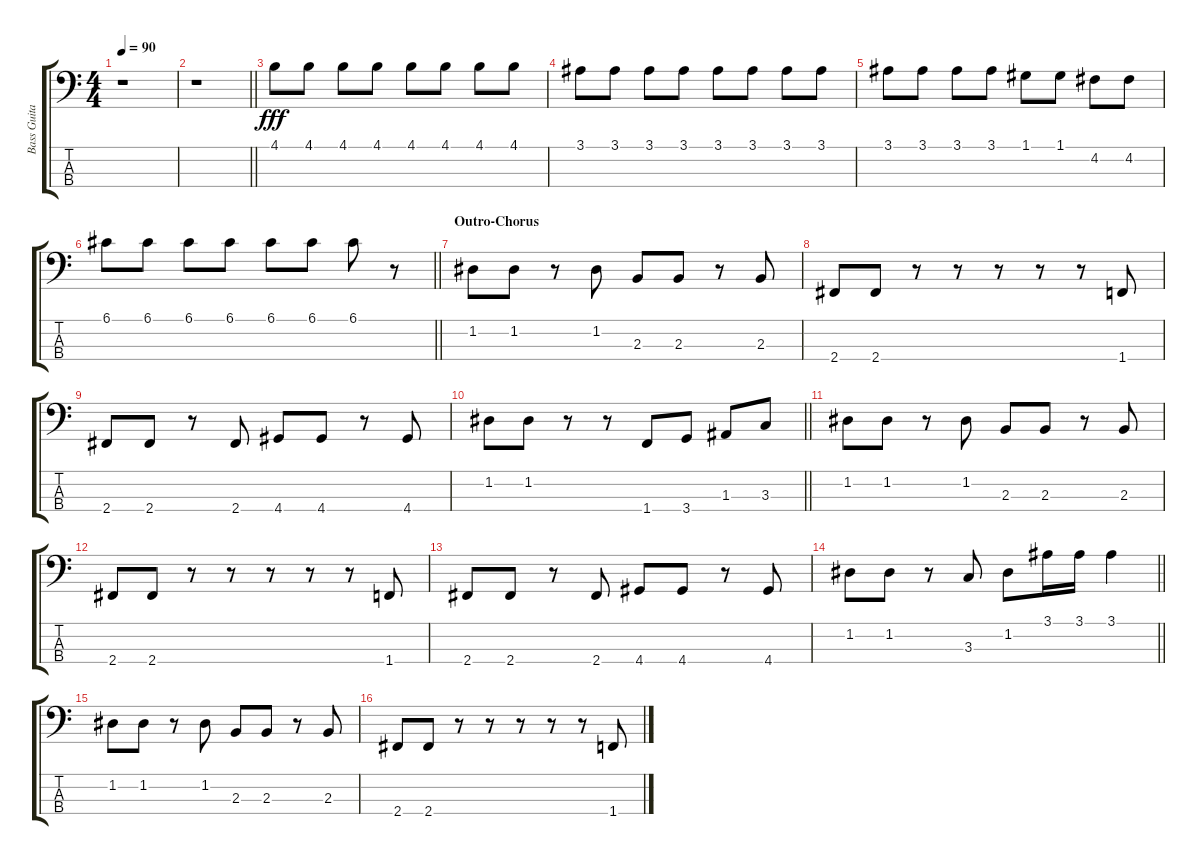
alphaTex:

\track ("Bass Guitar" "Bass Guita") {instrument electricbassfinger}
\staff {score tabs}
\tuning (G2 D2 A1 E1) {hide}
\ts (4 4)
\tempo 90
\clef f4
\ks c
r.1{dy fff} |
\barLineRight lightlight
r.1 |
4.1.8 4.1.8 4.1.8 4.1.8 4.1.8 4.1.8 4.1.8 4.1.8 |
3.1.8 3.1.8 3.1.8 3.1.8 3.1.8 3.1.8 3.1.8 3.1.8 |
3.1.8 3.1.8 3.1.8 3.1.8 1.1.8 1.1.8 4.2.8 4.2.8 |
\barLineRight lightlight
6.1.8 6.1.8 6.1.8 6.1.8 6.1.8 6.1.8 6.1.8 r.8 |
\section ("" "Outro-Chorus")
1.2.8 1.2.8 r.8 1.2.8 2.3.8 2.3.8 r.8 2.3.8 |
2.4.8 2.4.8 r.8 r.8 r.8 r.8 r.8 1.4.8 |
2.4.8 2.4.8 r.8 2.4.8 4.4.8 4.4.8 r.8 4.4.8 |
\barLineRight lightlight
1.2.8 1.2.8 r.8 r.8 1.4.8 3.4.8 1.3.8 3.3.8 |
1.2.8 1.2.8 r.8 1.2.8 2.3.8 2.3.8 r.8 2.3.8 |
2.4.8 2.4.8 r.8 r.8 r.8 r.8 r.8 1.4.8 |
2.4.8 2.4.8 r.8 2.4.8 4.4.8 4.4.8 r.8 4.4.8 |
\barLineRight lightlight
1.2.8 1.2.8 r.8 3.3.8 1.2.8 3.1.16 3.1.16 3.1.4 |
1.2.8 1.2.8 r.8 1.2.8 2.3.8 2.3.8 r.8 2.3.8 |
2.4.8 2.4.8 r.8 r.8 r.8 r.8 r.8 1.4.8
